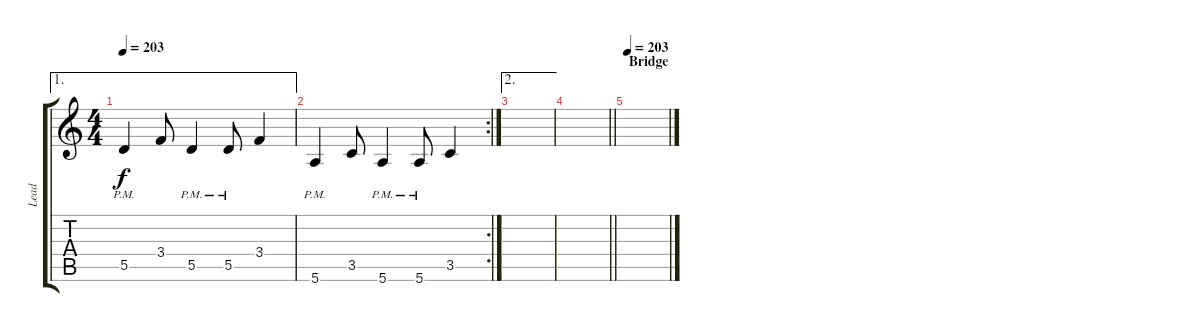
\track ("Lead" "Lead") {instrument overdrivenguitar}
\staff {score tabs}
\tuning (E4 B3 G3 D3 A2 E2) {hide}
\ae 1
\ts (4 4)
\tempo 203
\clef g2
\ks c
5.5{pm}.4{dy f} 3.4.8 5.5{pm}.4 5.5{pm}.8 3.4.4 |
\rc 2
5.6{pm}.4 3.5.8 5.6{pm}.4 5.6{pm}.8 3.5.4 |
\ae 2
|
\barLineRight lightlight
|
\section ("" "Bridge")
\tempo 203
